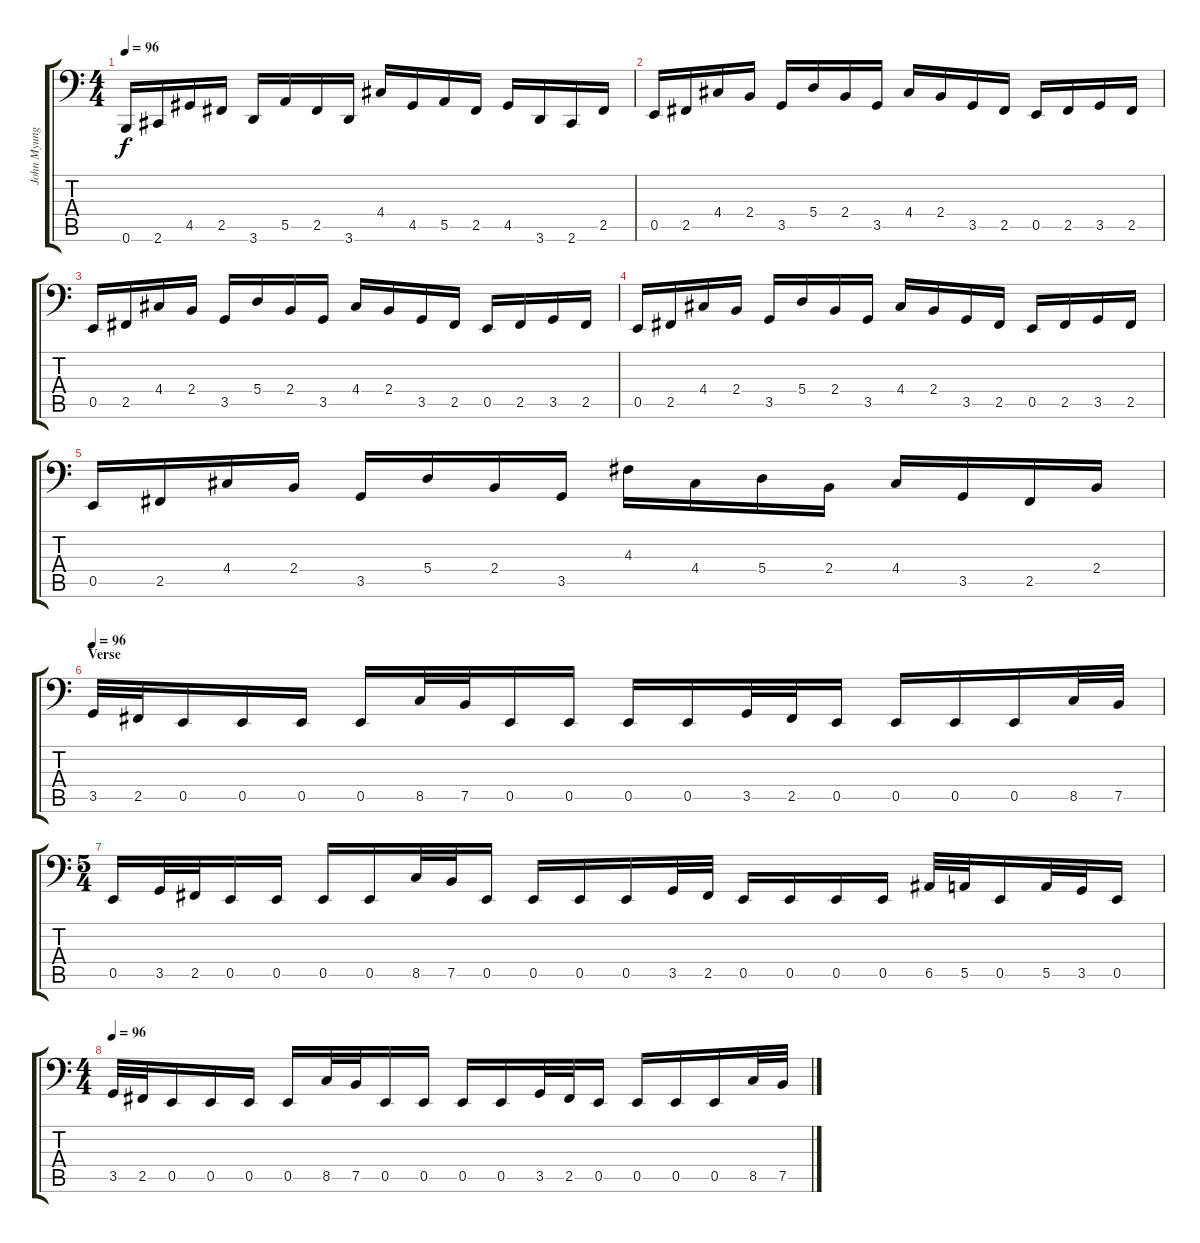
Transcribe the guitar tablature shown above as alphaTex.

\track ("John Myung" "John Myung") {instrument electricbassfinger}
\staff {score tabs}
\tuning (C3 G2 D2 A1 E1 B0) {hide}
\ts (4 4)
\tempo 96
\clef f4
\ks c
0.6.16{dy f} 2.6.16 4.5.16 2.5.16 3.6.16 5.5.16 2.5.16 3.6.16 4.4.16 4.5.16 5.5.16 2.5.16 4.5.16 3.6.16 2.6.16 2.5.16 |
0.5.16 2.5.16 4.4.16 2.4.16 3.5.16 5.4.16 2.4.16 3.5.16 4.4.16 2.4.16 3.5.16 2.5.16 0.5.16 2.5.16 3.5.16 2.5.16 |
0.5.16 2.5.16 4.4.16 2.4.16 3.5.16 5.4.16 2.4.16 3.5.16 4.4.16 2.4.16 3.5.16 2.5.16 0.5.16 2.5.16 3.5.16 2.5.16 |
0.5.16 2.5.16 4.4.16 2.4.16 3.5.16 5.4.16 2.4.16 3.5.16 4.4.16 2.4.16 3.5.16 2.5.16 0.5.16 2.5.16 3.5.16 2.5.16 |
0.5.16 2.5.16 4.4.16 2.4.16 3.5.16 5.4.16 2.4.16 3.5.16 4.3.16 4.4.16 5.4.16 2.4.16 4.4.16 3.5.16 2.5.16 2.4.16 |
\section ("" "Verse")
\tempo 96
3.5.32 2.5.32 0.5.16 0.5.16 0.5.16 0.5.16 8.5.32 7.5.32 0.5.16 0.5.16 0.5.16 0.5.16 3.5.32 2.5.32 0.5.16 0.5.16 0.5.16 0.5.16 8.5.32 7.5.32 |
\ts (5 4)
0.5.16 3.5.32 2.5.32 0.5.16 0.5.16 0.5.16 0.5.16 8.5.32 7.5.32 0.5.16 0.5.16 0.5.16 0.5.16 3.5.32 2.5.32 0.5.16 0.5.16 0.5.16 0.5.16 6.5.32 5.5.32 0.5.16 5.5.32 3.5.32 0.5.16 |
\ts (4 4)
\tempo 96
3.5.32 2.5.32 0.5.16 0.5.16 0.5.16 0.5.16 8.5.32 7.5.32 0.5.16 0.5.16 0.5.16 0.5.16 3.5.32 2.5.32 0.5.16 0.5.16 0.5.16 0.5.16 8.5.32 7.5.32
